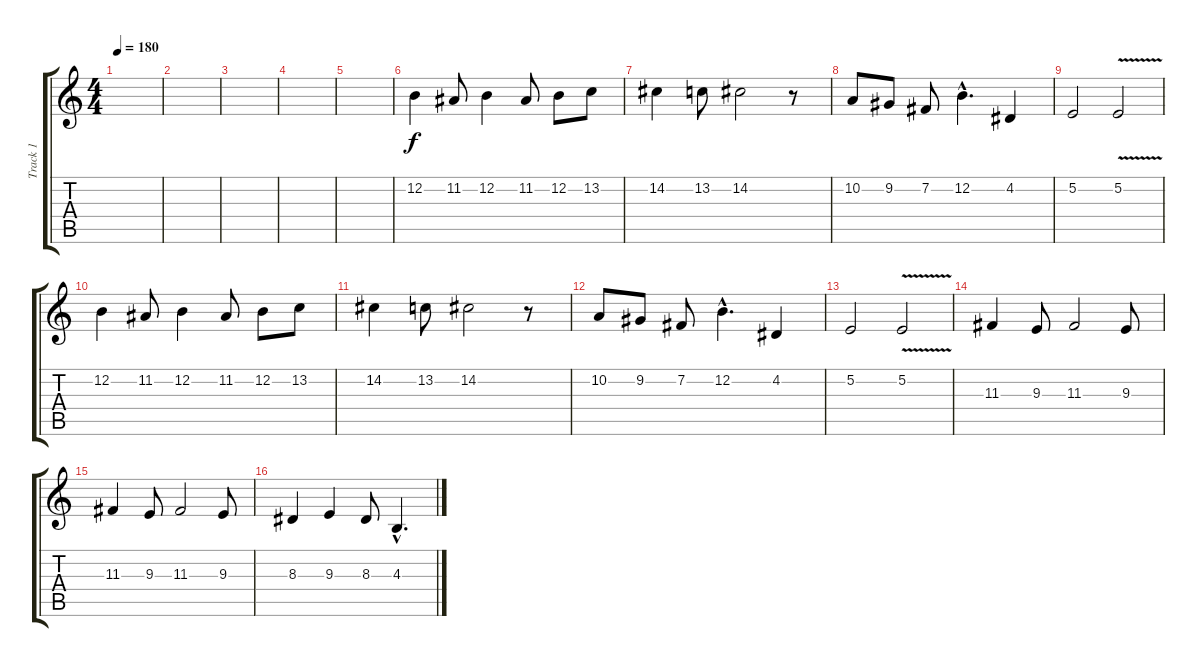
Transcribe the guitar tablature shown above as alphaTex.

\track ("Track 1" "Track 1") {instrument brasssection}
\staff {score tabs}
\tuning (E4 B3 G3 D3 A2 E2) {hide}
\ts (4 4)
\tempo 180
\clef g2
\ks c
|
|
|
|
|
12.2.4{dy f} 11.2.8 12.2.4 11.2.8 12.2.8 13.2.8 |
14.2.4 13.2.8 14.2.2 r.8 |
10.2.8 9.2.8 7.2.8 12.2{hac}.4{d} 4.2.4 |
5.2.2 5.2{v}.2 |
12.2.4 11.2.8 12.2.4 11.2.8 12.2.8 13.2.8 |
14.2.4 13.2.8 14.2.2 r.8 |
10.2.8 9.2.8 7.2.8 12.2{hac}.4{d} 4.2.4 |
5.2.2 5.2{v}.2 |
11.3.4 9.3.8 11.3.2 9.3.8 |
11.3.4 9.3.8 11.3.2 9.3.8 |
8.3.4 9.3.4 8.3.8 4.3{hac}.4{d}
